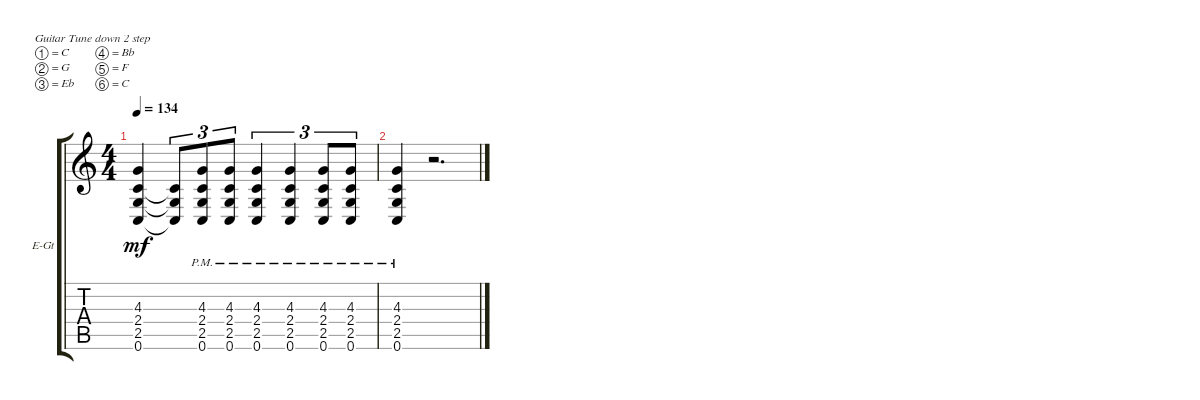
\defaultSystemsLayout 4
\bracketExtendMode groupsimilarinstruments
\firstSystemTrackNameOrientation horizontal
\otherSystemsTrackNameOrientation horizontal
\track ("Knight Rhythm" "E-Gt") {instrument overdrivenguitar}
\staff {score tabs}
\tuning (C4 G3 Eb3 Bb2 F2 C2)
\ts (4 4)
\tempo 134
\clef g2
\ks c
(0.6 2.5 2.4 4.3).4{dy mf} (0.6{t} 2.5{t} 2.4{t}).8{tu (3 2)} (0.6{pm} 2.5{pm} 2.4{pm} 4.3{pm}).8{tu (3 2)} (0.6{pm} 2.5{pm} 2.4{pm} 4.3{pm}).8{tu (3 2)} (0.6{pm} 2.5{pm} 2.4{pm} 4.3{pm}).4{tu (3 2)} (0.6{pm} 2.5{pm} 2.4{pm} 4.3{pm}).4{tu (3 2)} (0.6{pm} 2.5{pm} 2.4{pm} 4.3{pm}).8{tu (3 2)} (0.6{pm} 2.5{pm} 2.4{pm} 4.3{pm}).8{tu (3 2)} |
(0.6{pm} 2.5{pm} 2.4{pm} 4.3{pm}).4 r.2{d}
